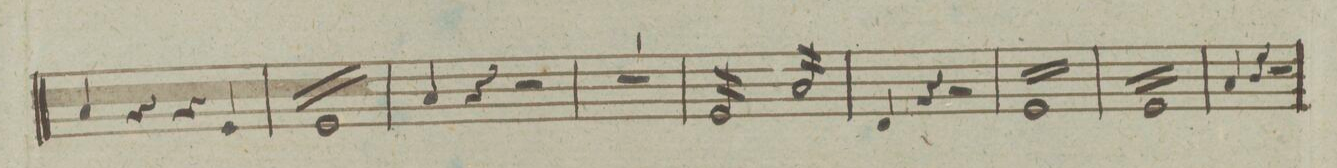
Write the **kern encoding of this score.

**kern
*I"3 Tympano. C. G. F.
*clefF4
*k[]
*met(c|)
*M2/2
4C/
4r
4r
4GG/
=225
16GG/LL
16GG/
16GG/
16GG/
16GG/
16GG/
16GG/
16GG/
16GG/
16GG/
16GG/
16GG/
16GG/
16GG/
16GG/
16GG/JJ
=226
4C/
4r
2r
=227
1r
=228
1ryy
=229
16GG/LL
16GG/
16GG/
16GG/
16GG/
16GG/
16GG/
16GG/JJ
16C/LL
16C/
16C/
16C/
16C/
16C/
16C/
16C/JJ
=230
4FF/
4r
2r
=231
16GG/LL
16GG/
16GG/
16GG/
16GG/
16GG/
16GG/
16GG/
16GG/
16GG/
16GG/
16GG/
16GG/
16GG/
16GG/
16GG/JJ
=232
16GG/LL
16GG/
16GG/
16GG/
16GG/
16GG/
16GG/
16GG/
16GG/
16GG/
16GG/
16GG/
16GG/
16GG/
16GG/
16GG/JJ
=233
4C/
4r
2r
=234
*-
